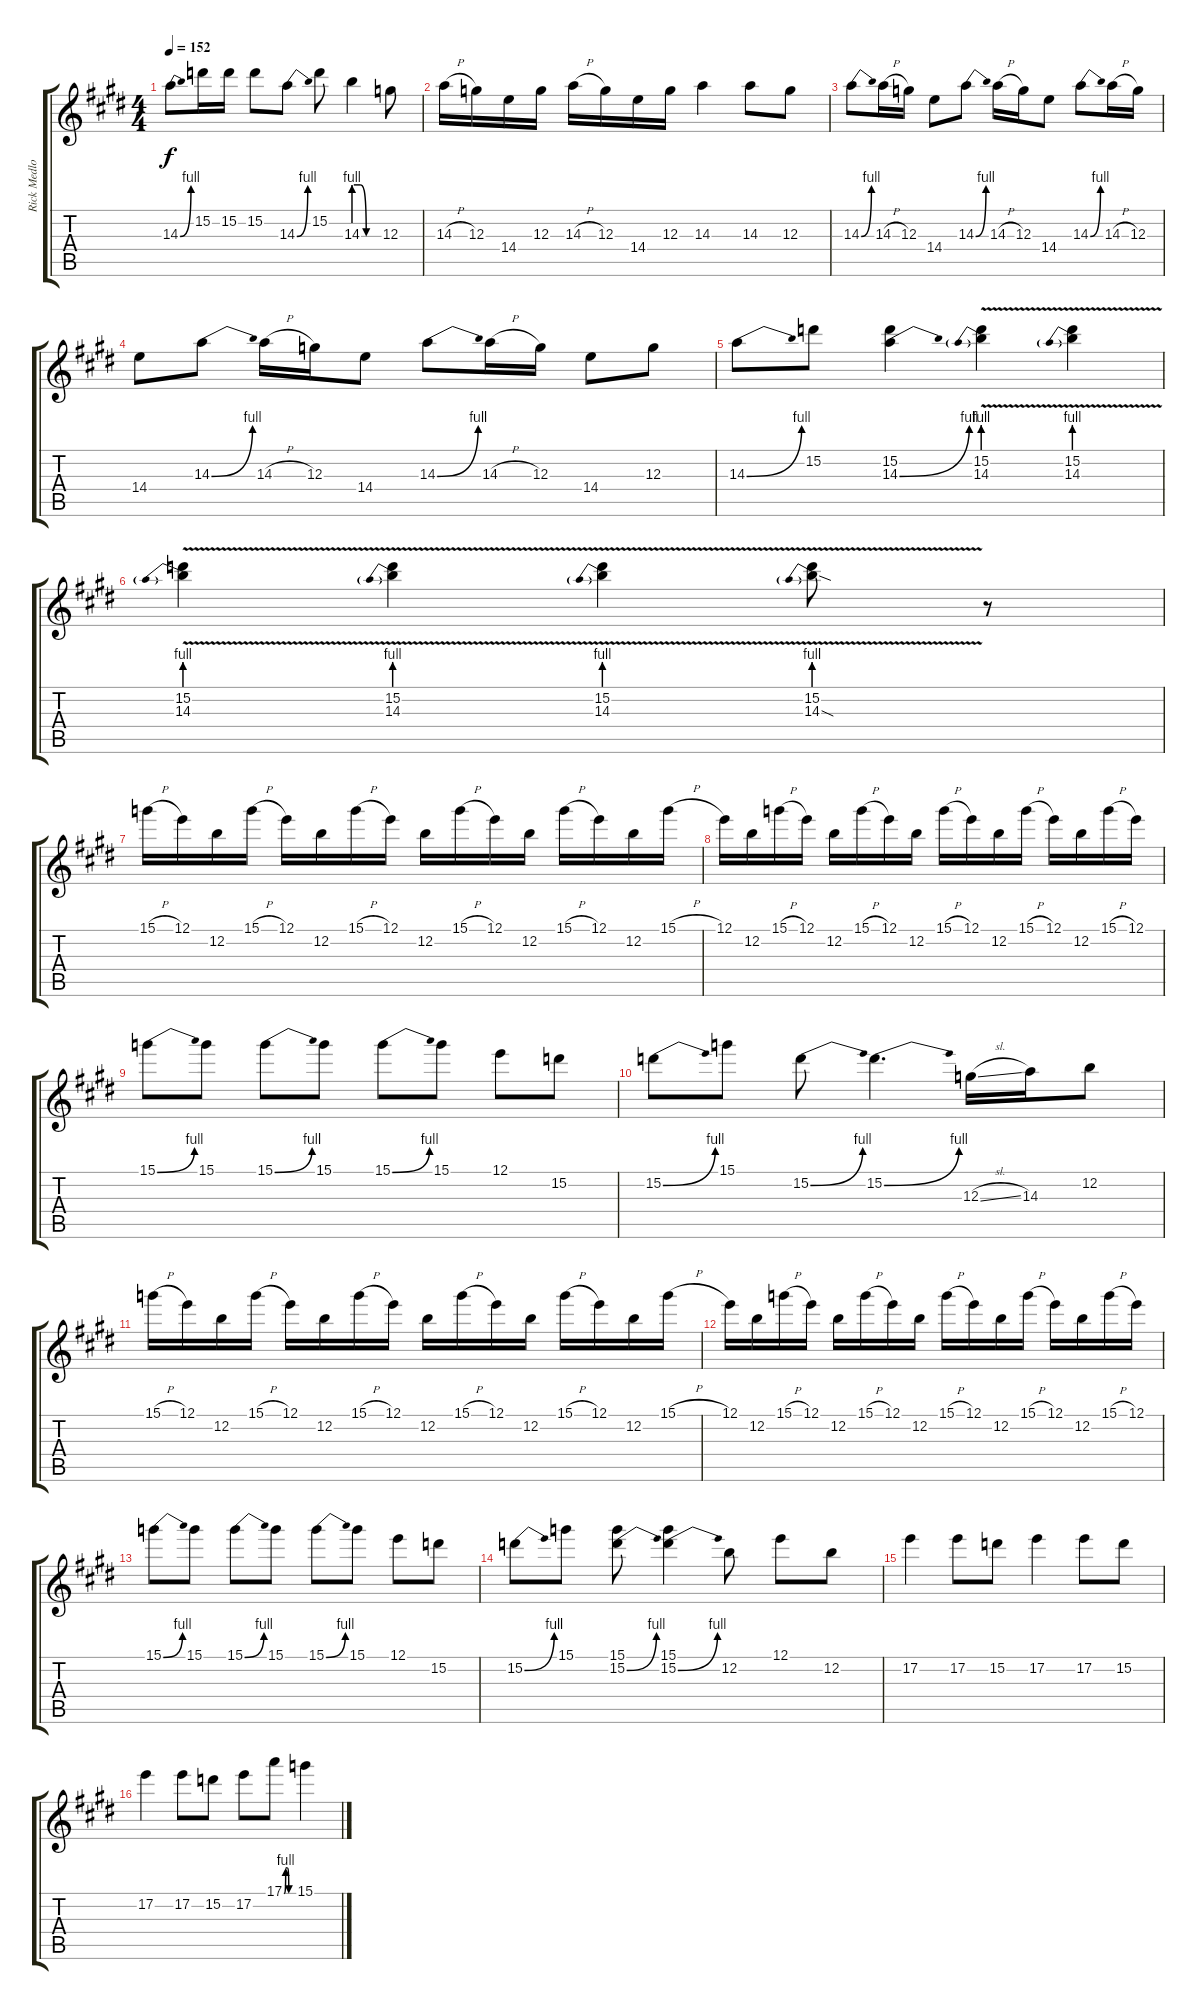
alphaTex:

\track ("Rick Medlocke Guitar" "Rick Medlo") {instrument electricguitarclean}
\staff {score tabs}
\tuning (E4 B3 G3 D3 A2 E2) {hide}
\ts (4 4)
\tempo 152
\clef g2
\ks c#minor
14.3{be (bend 0 0 60 4)}.8{dy f} 15.2.16 15.2.16 15.2.8 14.3{be (bend 0 0 60 4)}.8 15.2.8 14.3{be (custom 0 4 15 4 30 0 60 0)}.4 12.3.8 |
14.3{h}.16 12.3.16 14.4.16 12.3.16 14.3{h}.16 12.3.16 14.4.16 12.3.16 14.3.4 14.3.8 12.3.8 |
14.3{be (bend 0 0 60 4)}.8 14.3{h}.16 12.3.16 14.4.8 14.3{be (bend 0 0 60 4)}.8 14.3{h}.16 12.3.16 14.4.8 14.3{be (bend 0 0 60 4)}.8 14.3{h}.16 12.3.16 |
14.4.8 14.3{be (bend 0 0 60 4)}.8 14.3{h}.16 12.3.16 14.4.8 14.3{be (bend 0 0 60 4)}.8 14.3{h}.16 12.3.16 14.4.8 12.3.8 |
14.3{be (bend 0 0 60 4)}.8 15.2.8 (15.2 14.3{be (bend 0 0 60 4)}).4 (15.2 14.3{be (prebend 0 4 60 4) v}).4 (15.2 14.3{be (prebend 0 4 60 4) v}).4 |
(15.2 14.3{be (prebend 0 4 60 4) v}).4 (15.2 14.3{be (prebend 0 4 60 4) v}).4 (15.2 14.3{be (prebend 0 4 60 4) v}).4 (15.2 14.3{be (prebend 0 4 60 4) v sod}).8 r.8 |
15.1{h}.16{volume 8} 12.1.16 12.2.16 15.1{h}.16 12.1.16 12.2.16 15.1{h}.16 12.1.16 12.2.16 15.1{h}.16 12.1.16 12.2.16 15.1{h}.16 12.1.16 12.2.16 15.1{h}.16 |
12.1.16 12.2.16 15.1{h}.16 12.1.16 12.2.16 15.1{h}.16 12.1.16 12.2.16 15.1{h}.16 12.1.16 12.2.16 15.1{h}.16 12.1.16 12.2.16 15.1{h}.16 12.1.16 |
15.1{be (bend 0 0 60 4)}.8 15.1.8 15.1{be (bend 0 0 60 4)}.8 15.1.8 15.1{be (bend 0 0 60 4)}.8 15.1.8 12.1.8 15.2.8 |
15.2{be (bend 0 0 60 4)}.8 15.1.8 15.2{be (bend 0 0 60 4)}.8 15.2{be (bend 0 0 60 4)}.4{d} 12.3{sl}.16 14.3.16 12.2.8 |
15.1{h}.16{volume 2} 12.1.16 12.2.16 15.1{h}.16 12.1.16 12.2.16 15.1{h}.16 12.1.16 12.2.16 15.1{h}.16 12.1.16 12.2.16 15.1{h}.16 12.1.16 12.2.16 15.1{h}.16 |
12.1.16 12.2.16 15.1{h}.16 12.1.16 12.2.16 15.1{h}.16 12.1.16 12.2.16 15.1{h}.16 12.1.16 12.2.16 15.1{h}.16 12.1.16 12.2.16 15.1{h}.16 12.1.16 |
15.1{be (bend 0 0 60 4)}.8 15.1.8 15.1{be (bend 0 0 60 4)}.8 15.1.8 15.1{be (bend 0 0 60 4)}.8 15.1.8 12.1.8 15.2.8 |
15.2{be (bend 0 0 60 4)}.8 15.1.8 (15.1 15.2{be (bend 0 0 60 4)}).8 (15.1 15.2{be (bend 0 0 60 4)}).4 12.2.8 12.1.8 12.2.8 |
17.2.4{volume 0} 17.2.8 15.2.8 17.2.4 17.2.8 15.2.8 |
17.2.4 17.2.8 15.2.8 17.2.8 17.1{be (custom 0 0 10 4 20 4 30 0 60 0)}.8 15.1.4
